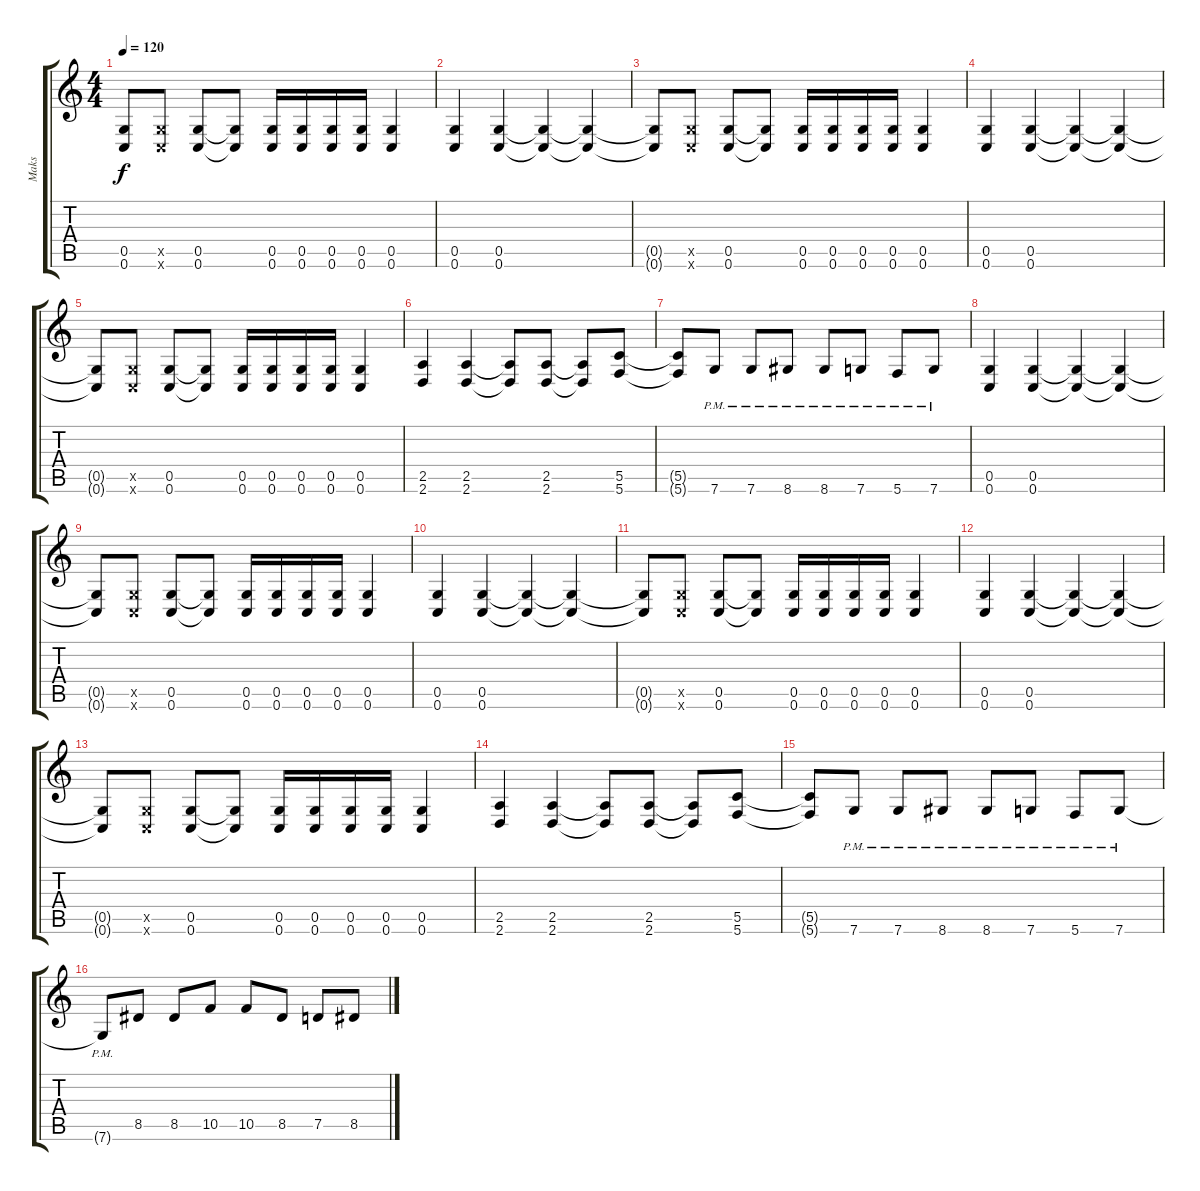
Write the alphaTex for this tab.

\track ("Maks" "Maks") {instrument distortionguitar}
\staff {score tabs}
\tuning (D4 A3 F3 C3 G2 C2) {hide}
\ts (4 4)
\tempo 120
\clef g2
\ks c
(0.5{t} 0.6{t}).8{dy f} (0.5{x} 0.6{x}).8 (0.5 0.6).8 (0.5{t} 0.6{t}).8 (0.5 0.6).16 (0.5 0.6).16 (0.5 0.6).16 (0.5 0.6).16 (0.5 0.6).4 |
(0.5 0.6).4 (0.5 0.6).4 (0.5{t} 0.6{t}).4 (0.5{t} 0.6{t}).4 |
(0.5{t} 0.6{t}).8 (0.5{x} 0.6{x}).8 (0.5 0.6).8 (0.5{t} 0.6{t}).8 (0.5 0.6).16 (0.5 0.6).16 (0.5 0.6).16 (0.5 0.6).16 (0.5 0.6).4 |
(0.5 0.6).4 (0.5 0.6).4 (0.5{t} 0.6{t}).4 (0.5{t} 0.6{t}).4 |
(0.5{t} 0.6{t}).8 (0.5{x} 0.6{x}).8 (0.5 0.6).8 (0.5{t} 0.6{t}).8 (0.5 0.6).16 (0.5 0.6).16 (0.5 0.6).16 (0.5 0.6).16 (0.5 0.6).4 |
(2.5 2.6).4 (2.5 2.6).4 (2.5{t} 2.6{t}).8 (2.5 2.6).8 (2.5{t} 2.6{t}).8 (5.5 5.6).8 |
(5.5{t} 5.6{t}).8 7.6{pm}.8 7.6{pm}.8 8.6{pm}.8 8.6{pm}.8 7.6{pm}.8 5.6{pm}.8 7.6{pm}.8 |
(0.5 0.6).4 (0.5 0.6).4 (0.5{t} 0.6{t}).4 (0.5{t} 0.6{t}).4 |
(0.5{t} 0.6{t}).8 (0.5{x} 0.6{x}).8 (0.5 0.6).8 (0.5{t} 0.6{t}).8 (0.5 0.6).16 (0.5 0.6).16 (0.5 0.6).16 (0.5 0.6).16 (0.5 0.6).4 |
(0.5 0.6).4 (0.5 0.6).4 (0.5{t} 0.6{t}).4 (0.5{t} 0.6{t}).4 |
(0.5{t} 0.6{t}).8 (0.5{x} 0.6{x}).8 (0.5 0.6).8 (0.5{t} 0.6{t}).8 (0.5 0.6).16 (0.5 0.6).16 (0.5 0.6).16 (0.5 0.6).16 (0.5 0.6).4 |
(0.5 0.6).4 (0.5 0.6).4 (0.5{t} 0.6{t}).4 (0.5{t} 0.6{t}).4 |
(0.5{t} 0.6{t}).8 (0.5{x} 0.6{x}).8 (0.5 0.6).8 (0.5{t} 0.6{t}).8 (0.5 0.6).16 (0.5 0.6).16 (0.5 0.6).16 (0.5 0.6).16 (0.5 0.6).4 |
(2.5 2.6).4 (2.5 2.6).4 (2.5{t} 2.6{t}).8 (2.5 2.6).8 (2.5{t} 2.6{t}).8 (5.5 5.6).8 |
(5.5{t} 5.6{t}).8 7.6{pm}.8 7.6{pm}.8 8.6{pm}.8 8.6{pm}.8 7.6{pm}.8 5.6{pm}.8 7.6{pm}.8 |
7.6{pm t}.8 8.5.8 8.5.8 10.5.8 10.5.8 8.5.8 7.5.8 8.5.8
